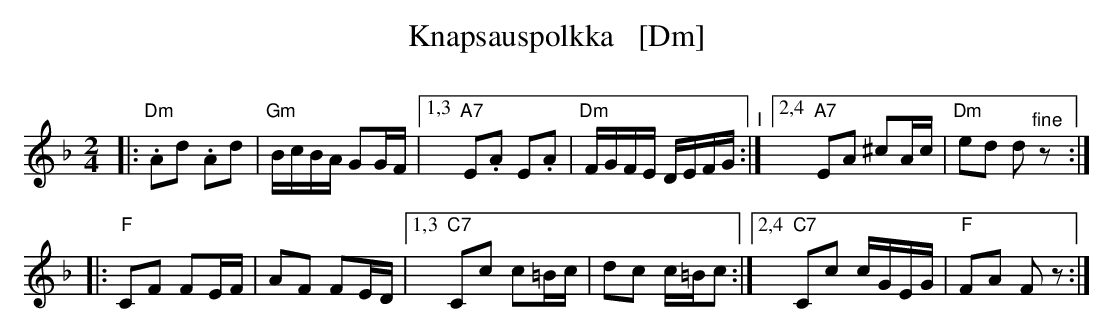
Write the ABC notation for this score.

X:1
T: Knapsauspolkka   [Dm]
O:
M: 2/4
L: 1/16
K: Dm
|: "Dm".A2d2 .A2d2 | "Gm"BcBA G2GF |[1,3 "A7"E2.A2 E2.A2 | "Dm"FGFE DEFG \
                              "^I":|[2,4 "A7"E2A2 ^c2Ac | "Dm"e2d2 d2"^fine"z2 :|
|: "F"C2F2 F2EF | A2F2 F2ED |[1,3 "C7"C2c2 c2=Bc | d2c2 c=Bc2 \
                           :|[2,4 "C7"C2c2 cGEG | "F"F2A2 F2z2 :|
